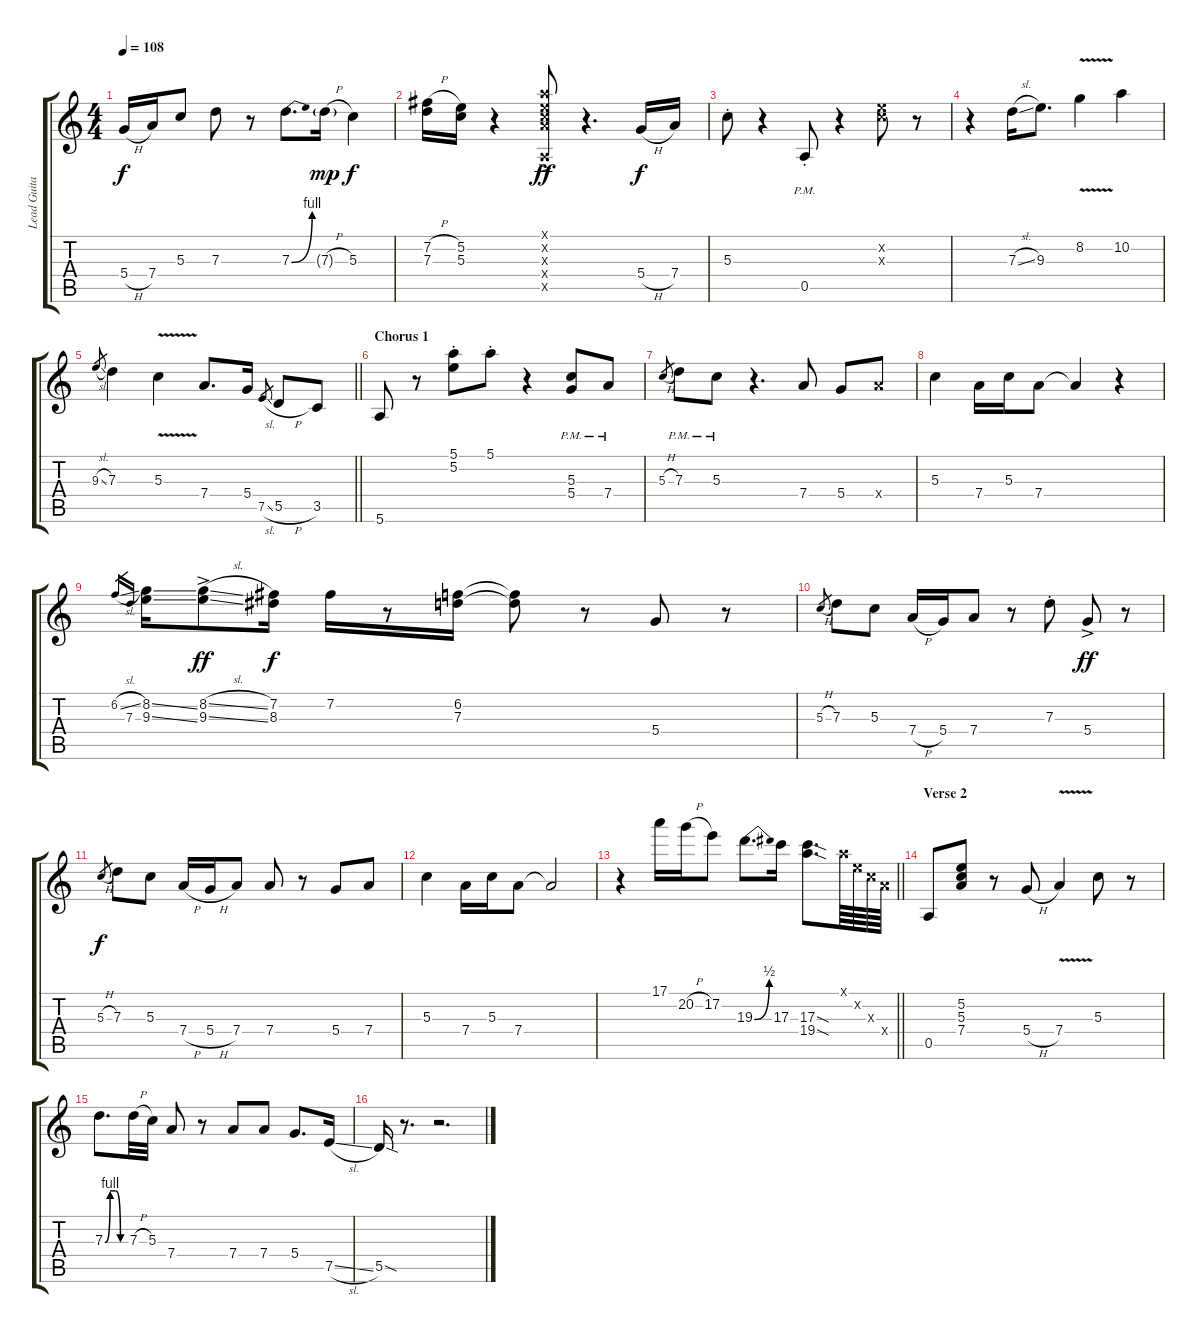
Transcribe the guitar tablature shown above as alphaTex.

\track ("Lead Guitar (Ronnie)" "Lead Guita") {instrument electricguitarmuted}
\staff {score tabs}
\tuning (E4 B3 G3 D3 A2 E2) {hide}
\ts (4 4)
\tempo 108
\clef g2
\ks c
5.4{h}.16{dy f} 7.4.16 5.3.8 7.3.8 r.8 7.3{be (bend 0 0 60 4)}.8{d} 7.3{h g}.16{dy mp} 5.3.4{dy f} |
(7.2{h} 7.3).16 (5.2 5.3).16 r.4 (5.1{ac x} 5.2{ac x} 5.3{ac x} 7.4{ac x} 0.5{ac x}).8{dy ff} r.4{d} 5.4{h}.16{dy f} 7.4.16 |
5.3{st}.8 r.4 0.5{pm st}.8 r.4 (5.2{x} 5.3{x}).8 r.8 |
r.4 7.3{sl}.16 9.3.8{d} 8.2{v}.4 10.2.4 |
\barLineRight lightlight
9.3{sl}.8{gr} 7.3.4 5.3{v}.4 7.4.8{d} 5.4.16 7.5{sl}.8{gr} 5.5{h}.8 3.5.8 |
\section ("" "Chorus 1")
5.6.8 r.8 (5.1{st} 5.2{st}).8 5.1{st}.8 r.4 (5.3{pm} 5.4{pm}).8 7.4{pm}.8 |
5.3{h}.8{gr} 7.3{pm}.8 5.3{pm}.8 r.4{d} 7.4.8 5.4.8 7.4{x}.8 |
5.3.4 7.4.16 5.3.16 7.4.8 7.4{t}.4 r.4 |
6.2{sl}.16{gr} 7.3.16{gr} (8.2{ss} 9.3{ss}).16 (8.2{sl ac} 9.3{ss ac}).8{dy ff} (7.2 8.3).16{dy f} 7.2.16 r.8 (6.2 7.3).16 (6.2{t} 7.3{t}).8 r.8 5.4.8 r.8 |
5.3{h}.8{gr} 7.3.8 5.3.8 7.4{h}.16 5.4.16 7.4.8 r.8 7.3{st}.8 5.4{ac}.8{dy ff} r.8 |
5.3{h}.8{gr dy f} 7.3.8 5.3.8 7.4{h}.16 5.4{h}.16 7.4.8 7.4.8 r.8 5.4.8 7.4.8 |
5.3.4 7.4.16 5.3.16 7.4.8 7.4{t}.2 |
\barLineRight lightlight
r.4 17.1.16 20.2{h}.16 17.2.8 19.3{be (bend 0 0 60 2)}.8{d} 17.3.16 (17.3{sod} 19.4{sod}).8{d} 5.1{x}.64 5.2{x}.64 5.3{x}.64 7.4{x}.64 |
\section ("" "Verse 2")
0.5.8 (5.2 5.3 7.4).8 r.8 5.4{h}.8 7.4{v}.4 5.3.8 r.8 |
7.3{be (custom 0 0 15 4 30 4 45 0 60 0)}.8{d} 7.3{h}.32 5.3.32 7.4.8 r.8 7.4.8 7.4.8 5.4.8{d} 7.5{sl}.16 |
5.5{sod}.16 r.8{d} r.2{d}
